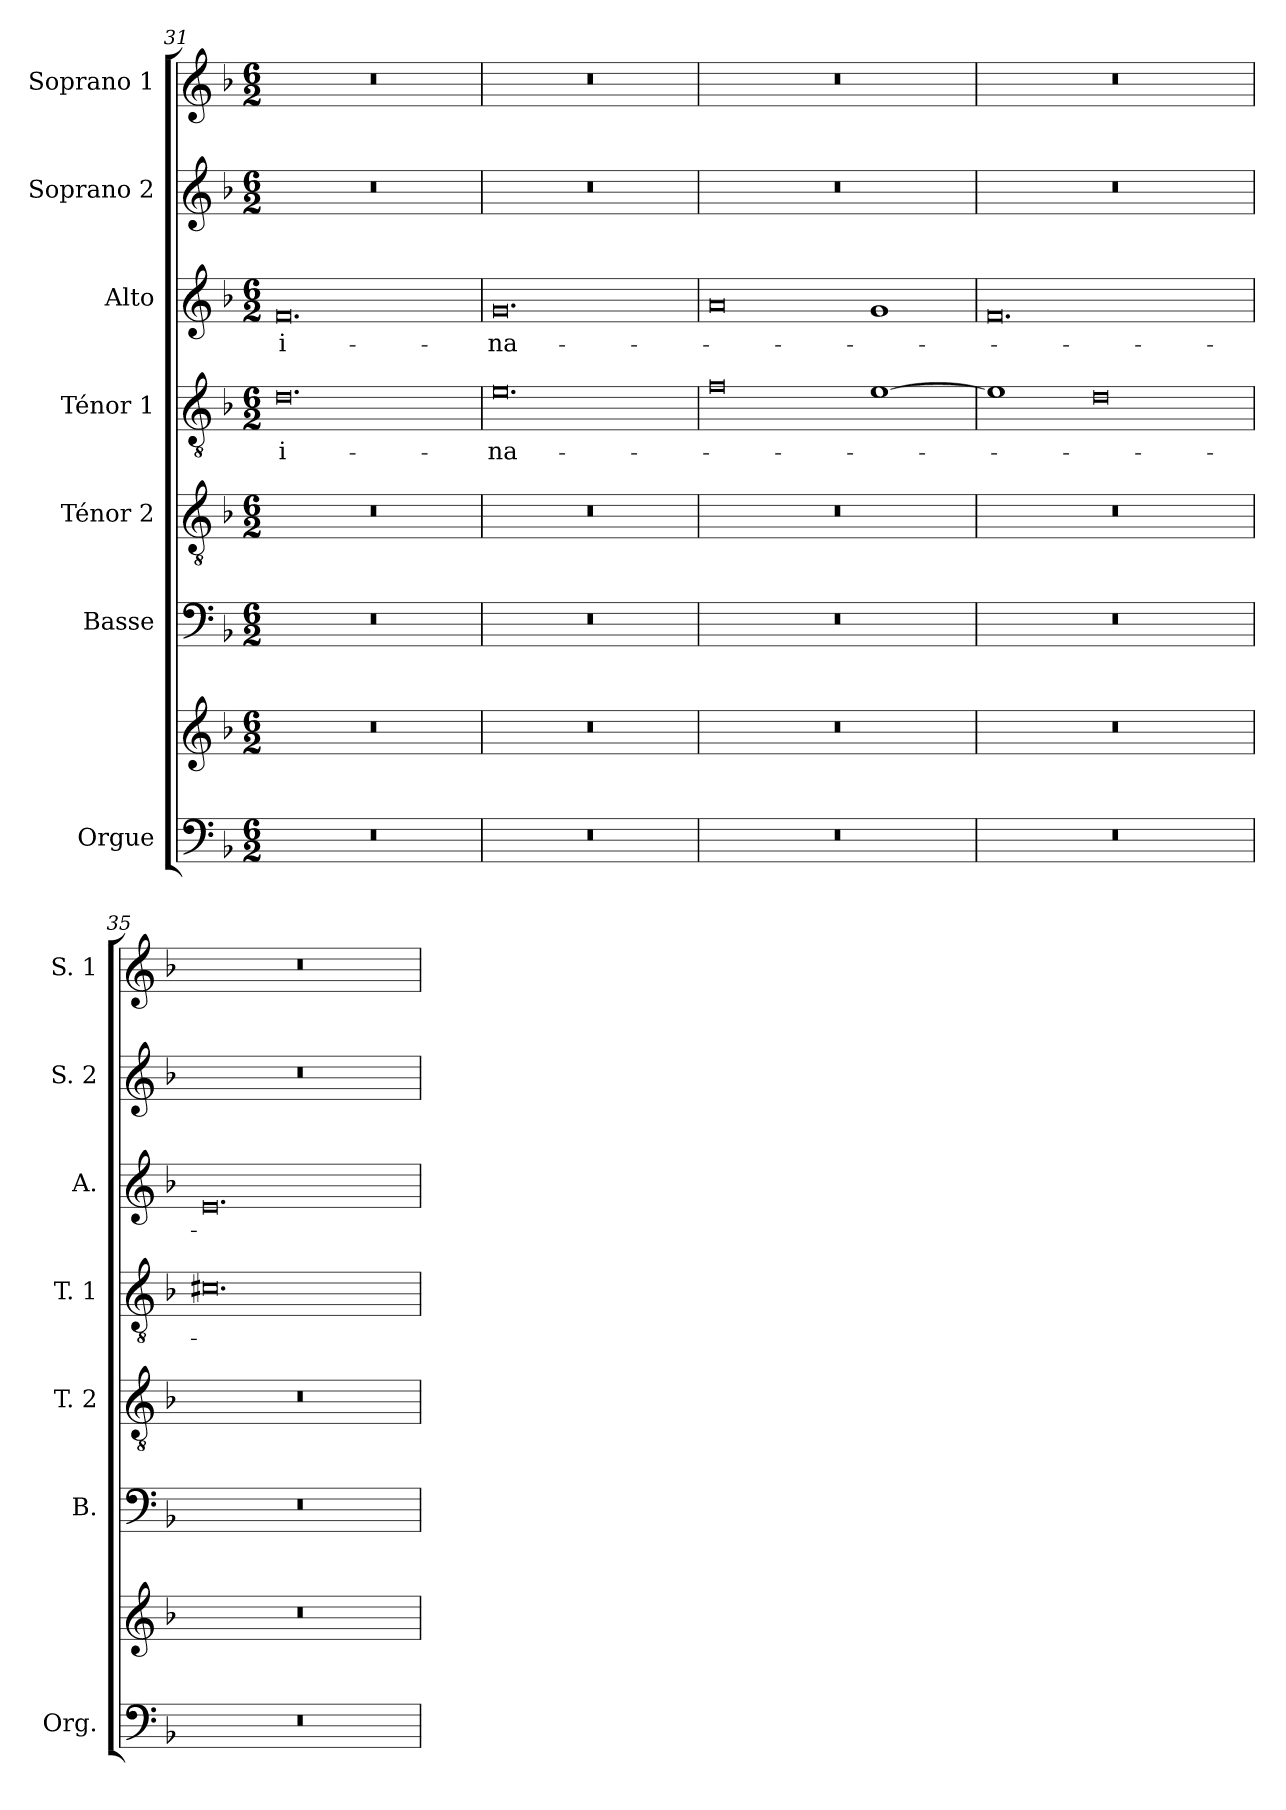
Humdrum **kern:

**kern	**kern	**kern	**kern	**kern	**text	**kern	**text	**kern	**kern
*part7	*part7	*part6	*part5	*part4	*part4	*part3	*part3	*part2	*part1
*staff8	*staff7	*staff6	*staff5	*staff4	*staff4	*staff3	*staff3	*staff2	*staff1
*I"Orgue	*	*I"Basse	*I"Ténor 2	*I"Ténor 1	*	*I"Alto	*	*I"Soprano 2	*I"Soprano 1
*I'Org.	*	*I'B.	*I'T. 2	*I'T. 1	*	*I'A.	*	*I'S. 2	*I'S. 1
*clefF4	*clefG2	*clefF4	*clefGv2	*clefGv2	*	*clefG2	*	*clefG2	*clefG2
*k[b-]	*k[b-]	*k[b-]	*k[b-]	*k[b-]	*	*k[b-]	*	*k[b-]	*k[b-]
*M6/2	*M6/2	*M6/2	*M6/2	*M6/2	*	*M6/2	*	*M6/2	*M6/2
=31	=31	=31	=31	=31	=31	=31	=31	=31	=31
!	!	!	!	!	!LO:LY:b	!	!LO:LY:b	!	!
0.r	0.r	0.r	0.r	0.d	i-	0.f	i-	0.r	0.r
=32	=32	=32	=32	=32	=32	=32	=32	=32	=32
!	!	!	!	!	!LO:LY:b	!	!LO:LY:b	!	!
0.r	0.r	0.r	0.r	0.e	-na-	0.g	-na-	0.r	0.r
=33	=33	=33	=33	=33	=33	=33	=33	=33	=33
0.r	0.r	0.r	0.r	0f	.	0a	.	0.r	0.r
.	.	.	.	[1e	.	1g	.	.	.
=34	=34	=34	=34	=34	=34	=34	=34	=34	=34
0.r	0.r	0.r	0.r	1e]	.	0.f	.	0.r	0.r
.	.	.	.	0d	.	.	.	.	.
!!LO:LB:g=z
=35	=35	=35	=35	=35	=35	=35	=35	=35	=35
0.r	0.r	0.r	0.r	0.c#X	.	0.e	.	0.r	0.r
=	=	=	=	=	=	=	=	=	=
*-	*-	*-	*-	*-	*-	*-	*-	*-	*-
